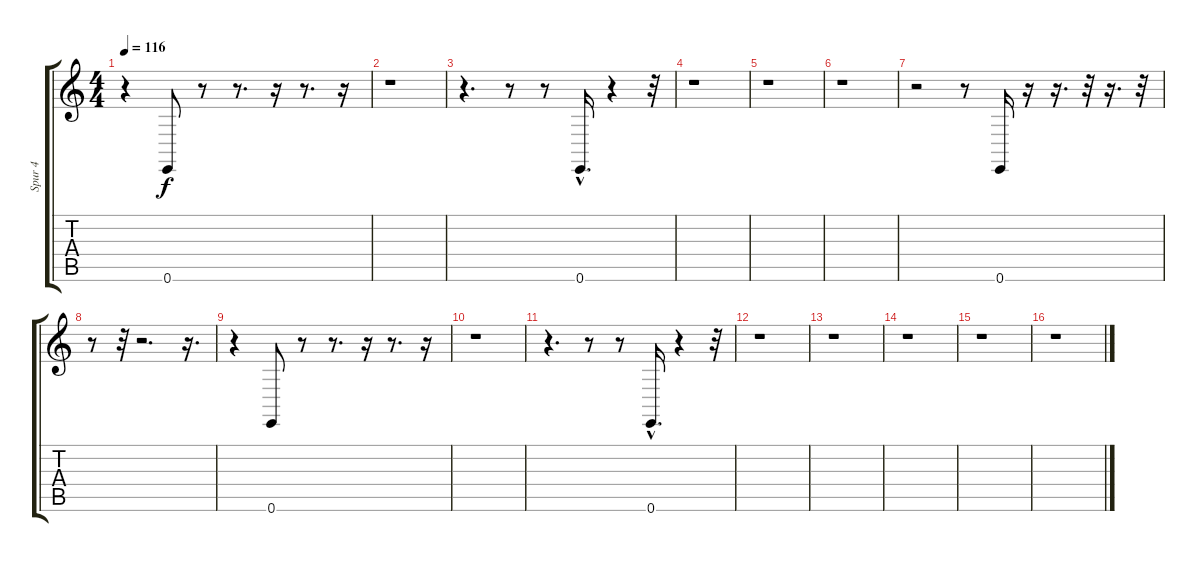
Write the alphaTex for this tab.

\track ("Spur 4" "Spur 4") {instrument lead2sawtooth}
\staff {score tabs}
\tuning (E4 B3 G3 D3 A2 E2) {hide}
\ts (4 4)
\tempo 116
\clef g2
\ks c
r.4{dy f} 0.6.8 r.8 r.8{d} r.16 r.8{d} r.16 |
r.1 |
r.4{d} r.8 r.8 0.6{hac}.16{d} r.4 r.32 |
r.1 |
r.1 |
r.1 |
r.2 r.8 0.6.16 r.16 r.16{d} r.32 r.16{d} r.32 |
r.8 r.32 r.2{d} r.16{d} |
r.4 0.6.8 r.8 r.8{d} r.16 r.8{d} r.16 |
r.1 |
r.4{d} r.8 r.8 0.6{hac}.16{d} r.4 r.32 |
r.1 |
r.1 |
r.1 |
r.1 |
r.1
